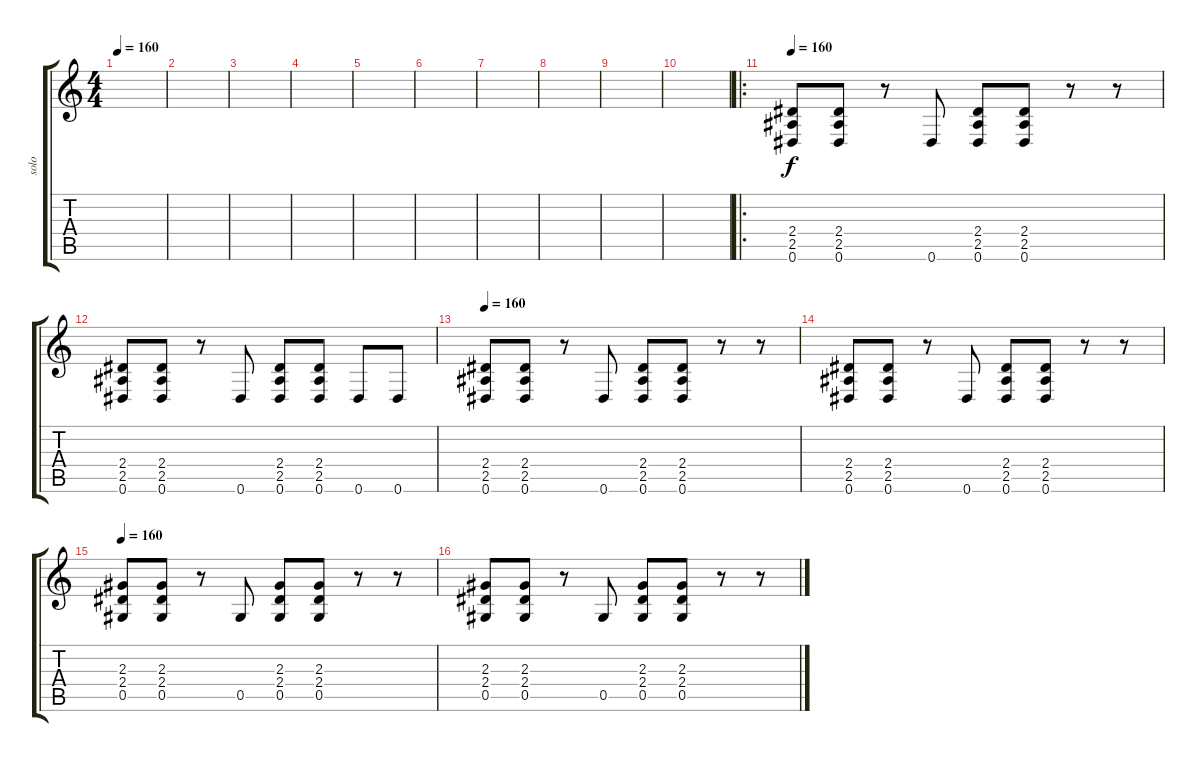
\track ("solo" "solo") {instrument distortionguitar}
\staff {score tabs}
\tuning (Eb4 Bb3 Gb3 Db3 Ab2 Eb2) {hide}
\ts (4 4)
\tempo 160
\clef g2
\ks c
|
|
|
|
|
|
|
|
|
|
\ro
\tempo 160
(2.4 2.5 0.6).8 (2.4 2.5 0.6).8 r.8 0.6.8 (2.4 2.5 0.6).8 (2.4 2.5 0.6).8 r.8 r.8 |
(2.4 2.5 0.6).8 (2.4 2.5 0.6).8 r.8 0.6.8 (2.4 2.5 0.6).8 (2.4 2.5 0.6).8 0.6.8 0.6.8 |
\tempo 160
(2.4 2.5 0.6).8 (2.4 2.5 0.6).8 r.8 0.6.8 (2.4 2.5 0.6).8 (2.4 2.5 0.6).8 r.8 r.8 |
(2.4 2.5 0.6).8 (2.4 2.5 0.6).8 r.8 0.6.8 (2.4 2.5 0.6).8 (2.4 2.5 0.6).8 r.8 r.8 |
\tempo 160
(2.3 2.4 0.5).8 (2.3 2.4 0.5).8 r.8 0.5.8 (2.3 2.4 0.5).8 (2.3 2.4 0.5).8 r.8 r.8 |
(2.3 2.4 0.5).8 (2.3 2.4 0.5).8 r.8 0.5.8 (2.3 2.4 0.5).8 (2.3 2.4 0.5).8 r.8 r.8
